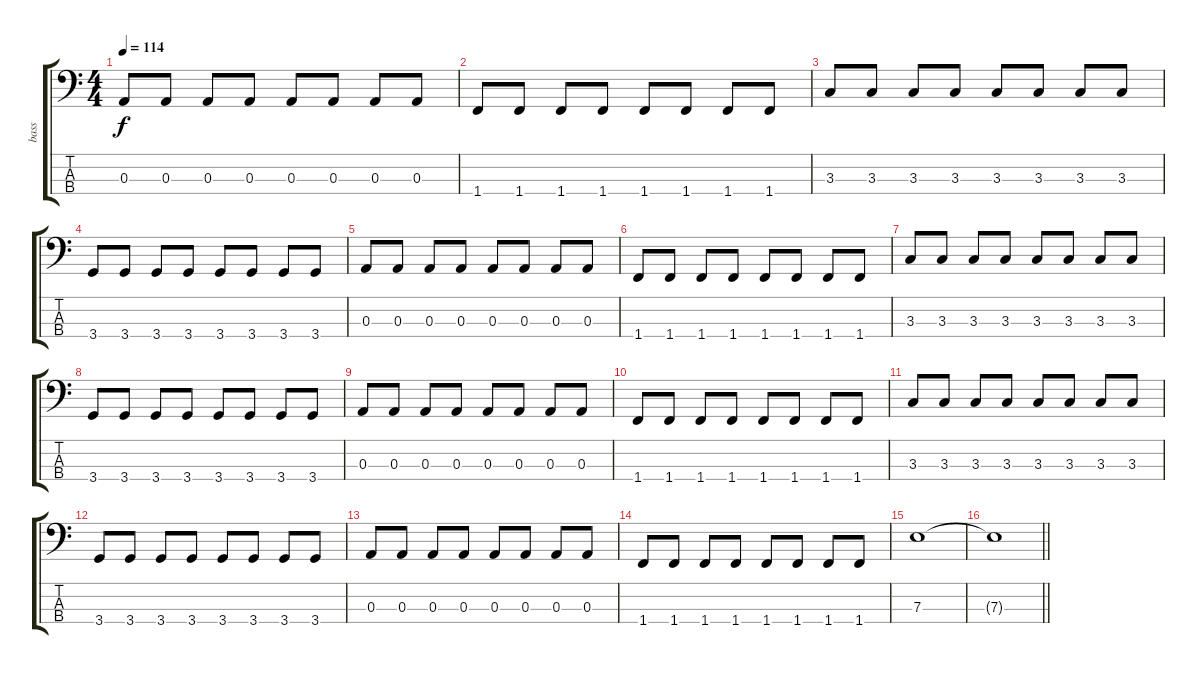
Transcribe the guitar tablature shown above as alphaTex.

\track ("bass" "bass") {instrument electricbassfinger}
\staff {score tabs}
\tuning (G2 D2 A1 E1) {hide}
\ts (4 4)
\tempo 114
\clef f4
\ks c
0.3.8{dy f} 0.3.8 0.3.8 0.3.8 0.3.8 0.3.8 0.3.8 0.3.8 |
1.4.8 1.4.8 1.4.8 1.4.8 1.4.8 1.4.8 1.4.8 1.4.8 |
3.3.8 3.3.8 3.3.8 3.3.8 3.3.8 3.3.8 3.3.8 3.3.8 |
3.4.8 3.4.8 3.4.8 3.4.8 3.4.8 3.4.8 3.4.8 3.4.8 |
0.3.8 0.3.8 0.3.8 0.3.8 0.3.8 0.3.8 0.3.8 0.3.8 |
1.4.8 1.4.8 1.4.8 1.4.8 1.4.8 1.4.8 1.4.8 1.4.8 |
3.3.8 3.3.8 3.3.8 3.3.8 3.3.8 3.3.8 3.3.8 3.3.8 |
3.4.8 3.4.8 3.4.8 3.4.8 3.4.8 3.4.8 3.4.8 3.4.8 |
0.3.8 0.3.8 0.3.8 0.3.8 0.3.8 0.3.8 0.3.8 0.3.8 |
1.4.8 1.4.8 1.4.8 1.4.8 1.4.8 1.4.8 1.4.8 1.4.8 |
3.3.8 3.3.8 3.3.8 3.3.8 3.3.8 3.3.8 3.3.8 3.3.8 |
3.4.8 3.4.8 3.4.8 3.4.8 3.4.8 3.4.8 3.4.8 3.4.8 |
0.3.8 0.3.8 0.3.8 0.3.8 0.3.8 0.3.8 0.3.8 0.3.8 |
1.4.8 1.4.8 1.4.8 1.4.8 1.4.8 1.4.8 1.4.8 1.4.8 |
7.3.1 |
\barLineRight lightlight
7.3{t}.1
